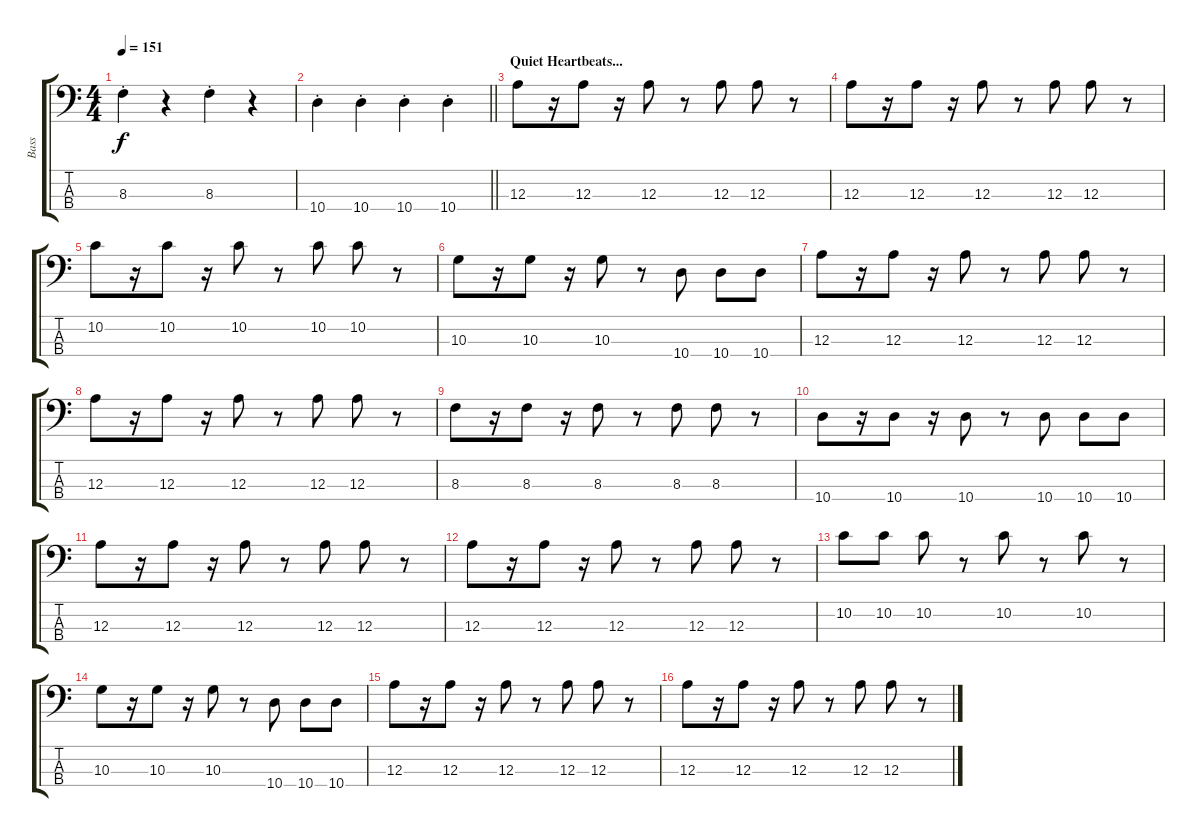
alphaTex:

\track ("Bass" "Bass") {instrument electricbassfinger}
\staff {score tabs}
\tuning (G2 D2 A1 E1) {hide}
\ts (4 4)
\tempo 151
\clef f4
\ks c
8.3{st}.4{dy f} r.4 8.3{st}.4 r.4 |
\barLineRight lightlight
10.4{st}.4 10.4{st}.4 10.4{st}.4 10.4{st}.4 |
\section ("" "Quiet Heartbeats...")
12.3.8 r.16 12.3.8 r.16 12.3.8 r.8 12.3.8 12.3.8 r.8 |
12.3.8 r.16 12.3.8 r.16 12.3.8 r.8 12.3.8 12.3.8 r.8 |
10.2.8 r.16 10.2.8 r.16 10.2.8 r.8 10.2.8 10.2.8 r.8 |
10.3.8 r.16 10.3.8 r.16 10.3.8 r.8 10.4.8 10.4.8 10.4.8 |
12.3.8 r.16 12.3.8 r.16 12.3.8 r.8 12.3.8 12.3.8 r.8 |
12.3.8 r.16 12.3.8 r.16 12.3.8 r.8 12.3.8 12.3.8 r.8 |
8.3.8 r.16 8.3.8 r.16 8.3.8 r.8 8.3.8 8.3.8 r.8 |
10.4.8 r.16 10.4.8 r.16 10.4.8 r.8 10.4.8 10.4.8 10.4.8 |
12.3.8 r.16 12.3.8 r.16 12.3.8 r.8 12.3.8 12.3.8 r.8 |
12.3.8 r.16 12.3.8 r.16 12.3.8 r.8 12.3.8 12.3.8 r.8 |
10.2.8 10.2.8 10.2.8 r.8 10.2.8 r.8 10.2.8 r.8 |
10.3.8 r.16 10.3.8 r.16 10.3.8 r.8 10.4.8 10.4.8 10.4.8 |
12.3.8 r.16 12.3.8 r.16 12.3.8 r.8 12.3.8 12.3.8 r.8 |
12.3.8 r.16 12.3.8 r.16 12.3.8 r.8 12.3.8 12.3.8 r.8
